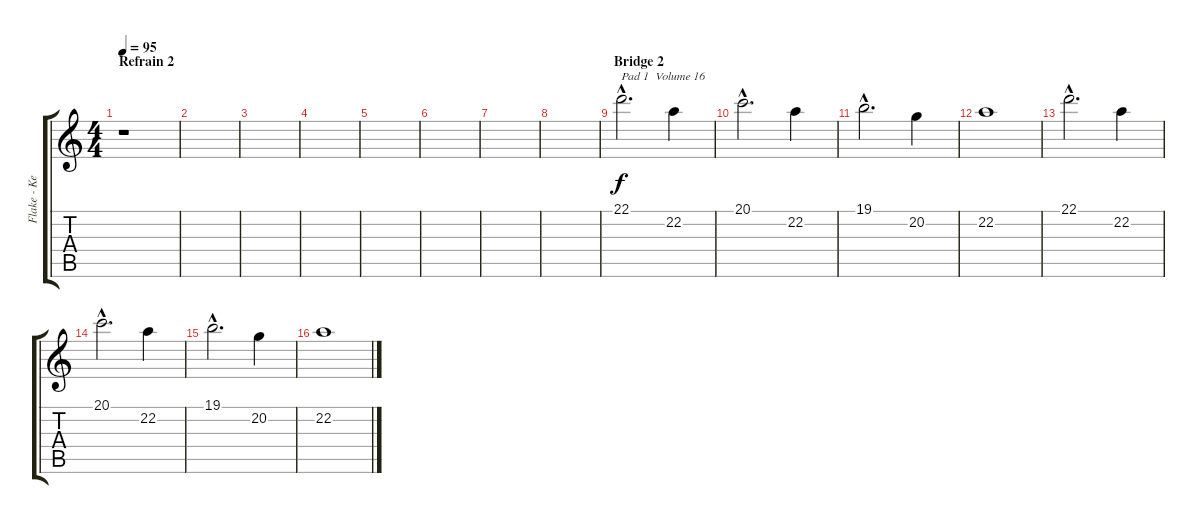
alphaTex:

\track ("Flake - Keys" "Flake - Ke") {instrument pad1newage}
\staff {score tabs}
\tuning (E4 B3 G3 D3 A2 E2) {hide}
\ts (4 4)
\section ("" "Refrain 2")
\tempo 95
\clef g2
\ks c
r.1{dy mf} |
|
|
|
|
|
|
|
\section ("" "Bridge 2")
22.1{hac}.2{d txt "Pad 1  Volume 16" dy f volume 16 instrument pad1newage} 22.2.4 |
20.1{hac}.2{d} 22.2.4 |
19.1{hac}.2{d} 20.2.4 |
22.2.1 |
22.1{hac}.2{d} 22.2.4 |
20.1{hac}.2{d} 22.2.4 |
19.1{hac}.2{d} 20.2.4 |
22.2.1
